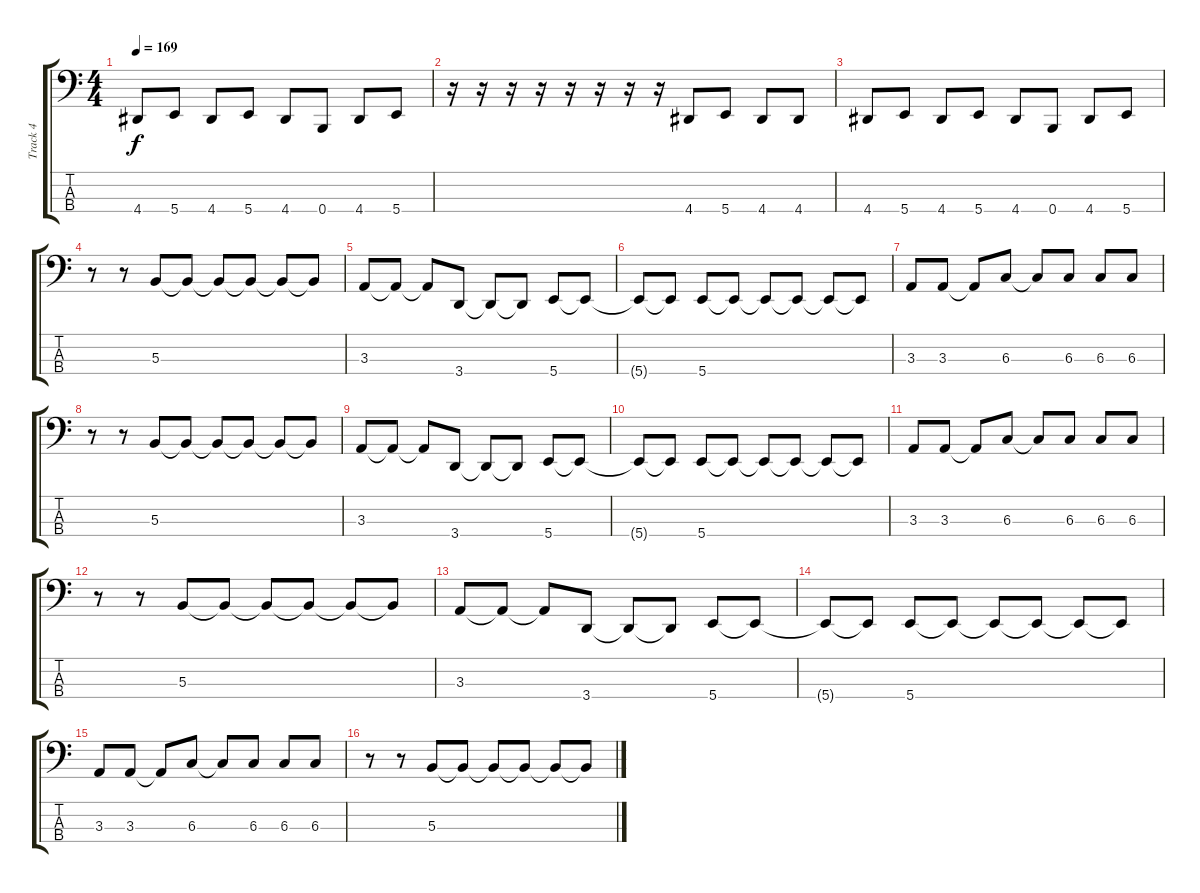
\track ("Track 4" "Track 4") {instrument electricbassfinger}
\staff {score tabs}
\tuning (E2 B1 Gb1 B0) {hide}
\ts (4 4)
\tempo 169
\clef f4
\ks c
4.4.8{dy f} 5.4.8 4.4.8 5.4.8 4.4.8 0.4.8 4.4.8 5.4.8 |
r.16 r.16 r.16 r.16 r.16 r.16 r.16 r.16 4.4.8 5.4.8 4.4.8 4.4.8 |
4.4.8 5.4.8 4.4.8 5.4.8 4.4.8 0.4.8 4.4.8 5.4.8 |
r.8 r.8 5.3.8 5.3{t}.8 5.3{t}.8 5.3{t}.8 5.3{t}.8 5.3{t}.8 |
3.3.8 3.3{t}.8 3.3{t}.8 3.4.8 3.4{t}.8 3.4{t}.8 5.4.8 5.4{t}.8 |
5.4{t}.8 5.4{t}.8 5.4.8 5.4{t}.8 5.4{t}.8 5.4{t}.8 5.4{t}.8 5.4{t}.8 |
3.3.8 3.3.8 3.3{t}.8 6.3.8 6.3{t}.8 6.3.8 6.3.8 6.3.8 |
r.8 r.8 5.3.8 5.3{t}.8 5.3{t}.8 5.3{t}.8 5.3{t}.8 5.3{t}.8 |
3.3.8 3.3{t}.8 3.3{t}.8 3.4.8 3.4{t}.8 3.4{t}.8 5.4.8 5.4{t}.8 |
5.4{t}.8 5.4{t}.8 5.4.8 5.4{t}.8 5.4{t}.8 5.4{t}.8 5.4{t}.8 5.4{t}.8 |
3.3.8 3.3.8 3.3{t}.8 6.3.8 6.3{t}.8 6.3.8 6.3.8 6.3.8 |
r.8 r.8 5.3.8 5.3{t}.8 5.3{t}.8 5.3{t}.8 5.3{t}.8 5.3{t}.8 |
3.3.8 3.3{t}.8 3.3{t}.8 3.4.8 3.4{t}.8 3.4{t}.8 5.4.8 5.4{t}.8 |
5.4{t}.8 5.4{t}.8 5.4.8 5.4{t}.8 5.4{t}.8 5.4{t}.8 5.4{t}.8 5.4{t}.8 |
3.3.8 3.3.8 3.3{t}.8 6.3.8 6.3{t}.8 6.3.8 6.3.8 6.3.8 |
r.8 r.8 5.3.8 5.3{t}.8 5.3{t}.8 5.3{t}.8 5.3{t}.8 5.3{t}.8
